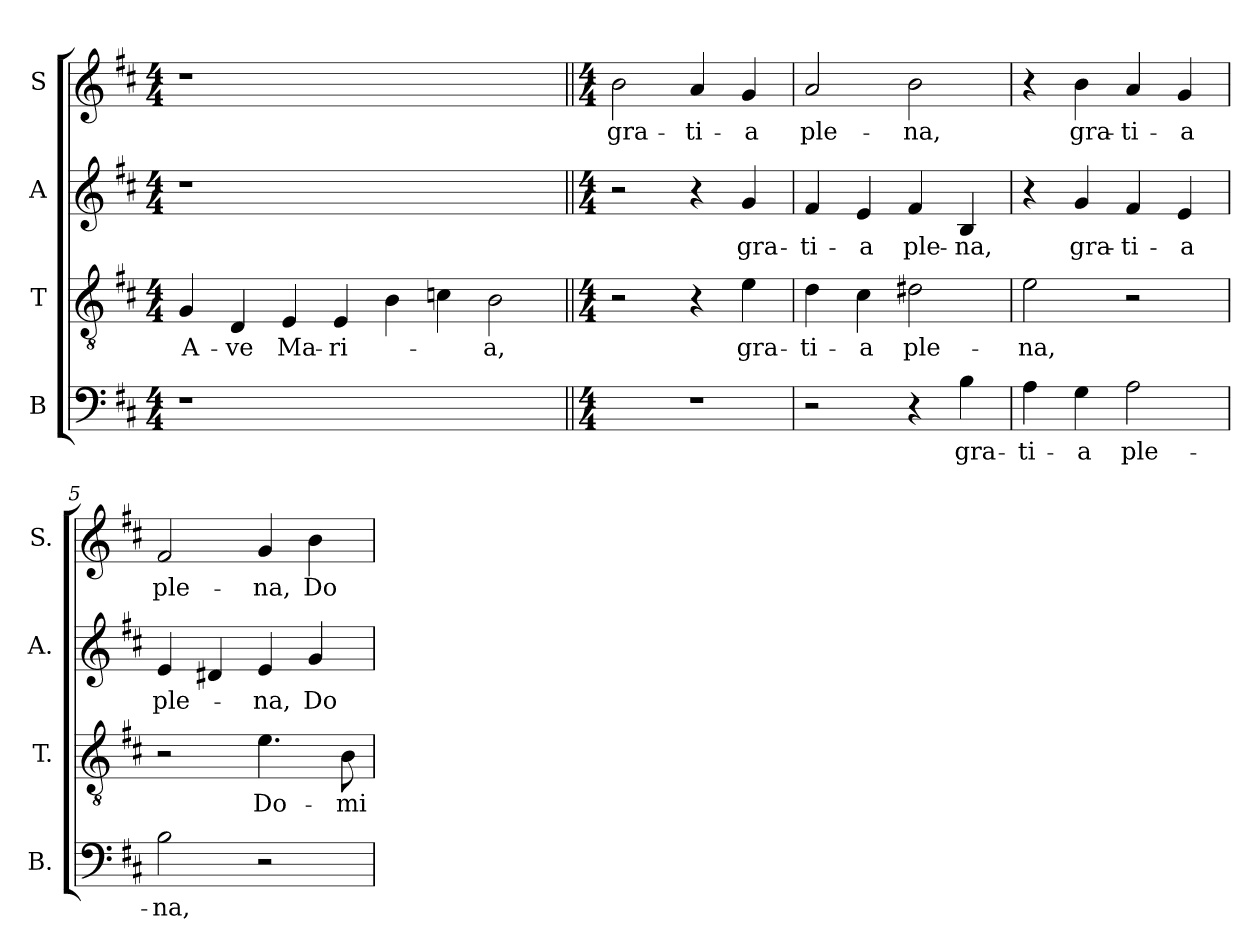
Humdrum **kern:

**kern	**text	**kern	**text	**kern	**text	**kern	**text
*part4	*part4	*part3	*part3	*part2	*part2	*part1	*part1
*staff4	*staff4	*staff3	*staff3	*staff2	*staff2	*staff1	*staff1
*I"B	*	*I"T	*	*I"A	*	*I"S	*
*I'B.	*	*I'T.	*	*I'A.	*	*I'S.	*
!!LO:PB:g=z
*clefF4	*	*clefGv2	*	*clefG2	*	*clefG2	*
*	*	*ITrd7c12	*	*	*	*	*
*k[f#c#]	*	*k[f#c#]	*	*k[f#c#]	*	*k[f#c#]	*
*D:	*	*D:	*	*D:	*	*D:	*
*M4/4	*	*M4/4	*	*M4/4	*	*M4/4	*
=1	=1	=1	=1	=1	=1	=1	=1
!LO:N:vis=1	!	!	!	!	!	!	!
!	!	!	!LO:LY:b:color=#000000	!LO:N:vis=1	!	!LO:N:vis=1	!
1r	.	4GGi/	A-	1r	.	1r	.
!	!	!	!LO:LY:b:color=#000000	!	!	!	!
.	.	4DDi/	-ve	.	.	.	.
!	!	!	!LO:LY:b:color=#000000	!	!	!	!
.	.	4EEi/	Ma-	.	.	.	.
!	!	!	!LO:LY:b:color=#000000	!	!	!	!
.	.	4EEi/	-ri-	.	.	.	.
1ryy	.	4BBi\	.	1ryy	.	1ryy	.
.	.	4Cni\	.	.	.	.	.
!	!	!	!LO:LY:b:color=#000000	!	!	!	!
.	.	2BBi\	-a,	.	.	.	.
!!LO:LB:g=z
=2||	=2||	=2||	=2||	=2||	=2||	=2||	=2||
*M4/4	*	*M4/4	*	*M4/4	*	*M4/4	*
!	!	!	!	!	!	!	!LO:LY:b:color=#000000
1r	.	2r	.	2r	.	2bi\	gra-
!	!	!	!	!	!	!	!LO:LY:b:color=#000000
.	.	4r	.	4r	.	4ai/	-ti-
!	!	!	!LO:LY:b:color=#000000	!	!	!	!
!	!	!	!	!	!LO:LY:b:color=#000000	!	!
!	!	!	!	!	!	!	!LO:LY:b:color=#000000
.	.	4Ei\	gra-	4gi/	gra-	4gi/	-a
=3	=3	=3	=3	=3	=3	=3	=3
!	!	!	!LO:LY:b:color=#000000	!	!	!	!
!	!	!	!	!	!LO:LY:b:color=#000000	!	!
!	!	!	!	!	!	!	!LO:LY:b:color=#000000
2r	.	4Di\	-ti-	4f#i/	-ti-	2ai/	ple-
!	!	!	!LO:LY:b:color=#000000	!	!	!	!
!	!	!	!	!	!LO:LY:b:color=#000000	!	!
.	.	4C#i\	-a	4ei/	-a	.	.
!	!	!	!LO:LY:b:color=#000000	!	!	!	!
!	!	!	!	!	!LO:LY:b:color=#000000	!	!
!	!	!	!	!	!	!	!LO:LY:b:color=#000000
4r	.	2D#Xi\	ple-	4f#i/	ple-	2bi\	-na,
!	!LO:LY:b:color=#000000	!	!	!	!	!	!
!	!	!	!	!	!LO:LY:b:color=#000000	!	!
4Bi\	gra-	.	.	4Bi/	-na,	.	.
=4	=4	=4	=4	=4	=4	=4	=4
!	!LO:LY:b:color=#000000	!	!	!	!	!	!
!	!	!	!LO:LY:b:color=#000000	!	!	!	!
4Ai\	-ti-	2Ei\	-na,	4r	.	4r	.
!	!LO:LY:b:color=#000000	!	!	!	!	!	!
!	!	!	!	!	!LO:LY:b:color=#000000	!	!
!	!	!	!	!	!	!	!LO:LY:b:color=#000000
4Gi\	-a	.	.	4gi/	gra-	4bi\	gra-
!	!LO:LY:b:color=#000000	!	!	!	!	!	!
!	!	!	!	!	!LO:LY:b:color=#000000	!	!
!	!	!	!	!	!	!	!LO:LY:b:color=#000000
2Ai\	ple-	2r	.	4f#i/	-ti-	4ai/	-ti-
!	!	!	!	!	!LO:LY:b:color=#000000	!	!
!	!	!	!	!	!	!	!LO:LY:b:color=#000000
.	.	.	.	4ei/	-a	4gi/	-a
=5	=5	=5	=5	=5	=5	=5	=5
!	!LO:LY:b:color=#000000	!	!	!	!	!	!
!	!	!	!	!	!LO:LY:b:color=#000000	!	!
!	!	!	!	!	!	!	!LO:LY:b:color=#000000
2Bi\	-na,	2r	.	4ei/	ple-	2f#i/	ple-
.	.	.	.	4d#Xi/	.	.	.
!	!	!	!LO:LY:b:color=#000000	!	!	!	!
!	!	!	!	!	!LO:LY:b:color=#000000	!	!
!	!	!	!	!	!	!	!LO:LY:b:color=#000000
2r	.	4.Ei\	Do-	4ei/	-na,	4gi/	-na,
!	!	!	!	!	!LO:LY:b:color=#000000	!	!
!	!	!	!	!	!	!	!LO:LY:b:color=#000000
.	.	.	.	4gi/	Do-	4bi\	Do-
!	!	!	!LO:LY:b:color=#000000	!	!	!	!
.	.	8BBi\	-mi-	.	.	.	.
=	=	=	=	=	=	=	=
*-	*-	*-	*-	*-	*-	*-	*-
